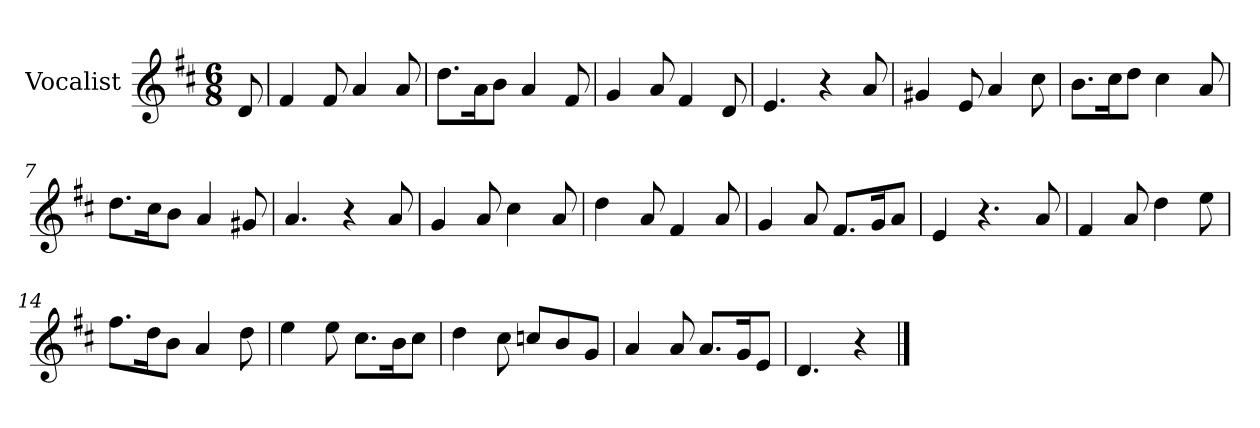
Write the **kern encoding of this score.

**kern
*part1
*staff1
*I"Vocalist
*k[f#c#]
*D:
*M6/8
=
8d
=1
4f#
8f#
4a
8a
=2
8.ddL
16aK
8bJ
4a
8f#
=3
4g
8a
4f#
8d
=4
4.e
4r
8a
=5
4g#X
8e
4a
8cc#
=6
8.bL
16cc#K
8ddJ
4cc#
8a
=7
8.ddL
16cc#K
8bJ
4a
8g#X
=8
4.a
4r
8a
=9
4g
8a
4cc#
8a
=10
4dd
8a
4f#
8a
=11
4g
8a
8.f#L
16gK
8aJ
=12
4e
4.r
8a
=13
4f#
8a
4dd
8ee
=14
8.ff#L
16ddK
8bJ
4a
8dd
=15
4ee
8ee
8.cc#L
16bK
8cc#J
=16
4dd
8cc#
8ccnL
8b
8gJ
=17
4a
8a
8.aL
16gK
8eJ
=18
4.d
4r
==
*-
